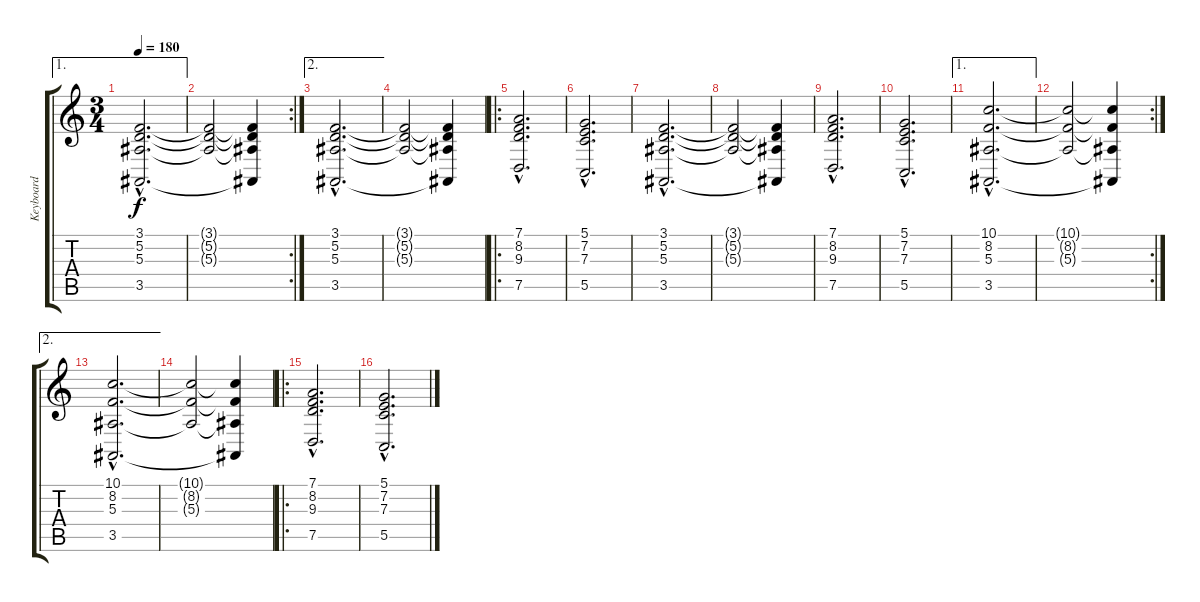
\track ("Keyboard" "Keyboard") {instrument choiraahs}
\staff {score tabs}
\tuning (D4 A3 F3 C3 G2 D2) {hide}
\ae 1
\ts (3 4)
\tempo 180
\clef g2
\ks c
(3.1{hac} 5.2{hac} 5.3{hac} 3.5{hac}).2{d dy f} |
\rc 2
(3.1{t} 5.2{t} 5.3{t}).2 (3.1{t} 5.2{t} 5.3{t} 3.5{t}).4 |
\ae 2
(3.1{hac} 5.2{hac} 5.3{hac} 3.5{hac}).2{d} |
(3.1{t} 5.2{t} 5.3{t}).2 (3.1{t} 5.2{t} 5.3{t} 3.5{t}).4 |
\ro
(7.1{hac} 8.2{hac} 9.3{hac} 7.5{hac}).2{d} |
(5.1{hac} 7.2{hac} 7.3{hac} 5.5{hac}).2{d} |
(3.1{hac} 5.2{hac} 5.3{hac} 3.5{hac}).2{d} |
(3.1{t} 5.2{t} 5.3{t}).2 (3.1{t} 5.2{t} 5.3{t} 3.5{t}).4 |
(7.1{hac} 8.2{hac} 9.3{hac} 7.5{hac}).2{d} |
(5.1{hac} 7.2{hac} 7.3{hac} 5.5{hac}).2{d} |
\ae 1
(10.1{hac} 8.2{hac} 5.3{hac} 3.5{hac}).2{d} |
\rc 2
(10.1{t} 8.2{t} 5.3{t}).2 (10.1{t} 8.2{t} 5.3{t} 3.5{t}).4 |
\ae 2
(10.1{hac} 8.2{hac} 5.3{hac} 3.5{hac}).2{d} |
(10.1{t} 8.2{t} 5.3{t}).2 (10.1{t} 8.2{t} 5.3{t} 3.5{t}).4 |
\ro
(7.1{hac} 8.2{hac} 9.3{hac} 7.5{hac}).2{d} |
(5.1{hac} 7.2{hac} 7.3{hac} 5.5{hac}).2{d}
